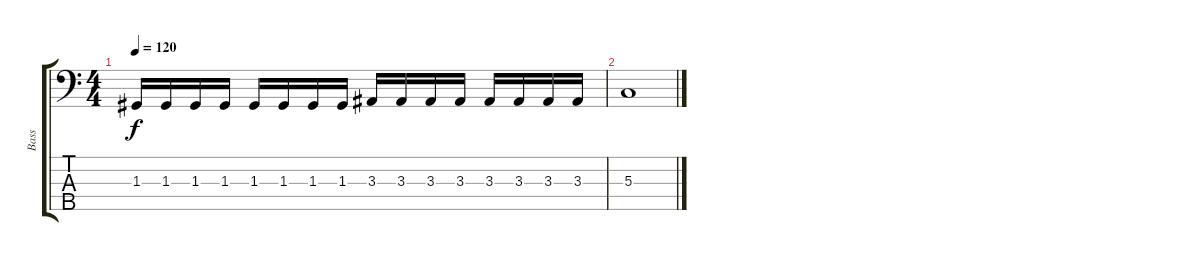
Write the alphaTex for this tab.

\track ("Bass" "Bass") {instrument electricbasspick}
\staff {score tabs}
\tuning (F2 C2 G1 D1 A0) {hide}
\ts (4 4)
\tempo 120
\clef f4
\ks c
1.3.16{dy f} 1.3.16 1.3.16 1.3.16 1.3.16 1.3.16 1.3.16 1.3.16 3.3.16 3.3.16 3.3.16 3.3.16 3.3.16 3.3.16 3.3.16 3.3.16 |
5.3.1
